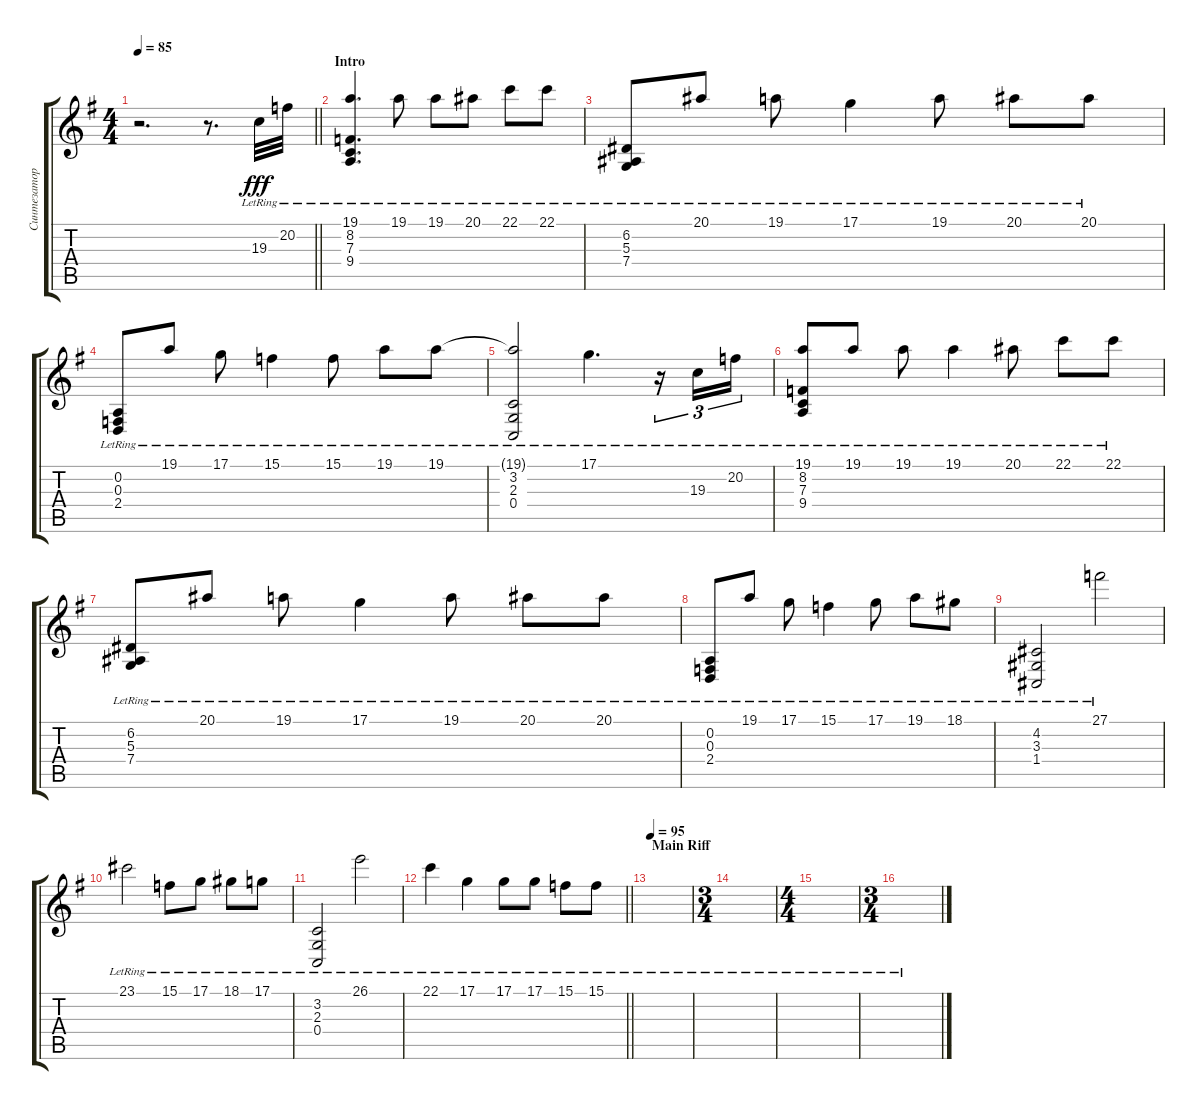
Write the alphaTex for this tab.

\track ("Синтезатор" "Синтезатор") {instrument electricgrandpiano}
\staff {score tabs}
\tuning (D4 A3 F3 C3 G2 D2) {hide}
\ts (4 4)
\tempo 85
\clef g2
\barLineRight lightlight
\ks eminor
r.2{d dy fff instrument electricgrandpiano} r.8{d} 19.3{lr}.32 20.2{lr}.32 |
\section ("" "Intro")
(19.1{lr} 8.2{lr} 7.3{lr} 9.4{lr}).4{d} 19.1{lr}.8 19.1{lr}.8 20.1{lr}.8 22.1{lr}.8 22.1{lr}.8 |
(6.2{lr} 5.3{lr} 7.4{lr}).8 20.1{lr}.8 19.1{lr}.8 17.1{lr}.4 19.1{lr}.8 20.1{lr}.8 20.1{lr}.8 |
(0.2{lr} 0.3{lr} 2.4{lr}).8 19.1{lr}.8 17.1{lr}.8 15.1{lr}.4 15.1{lr}.8 19.1{lr}.8 19.1{lr}.8 |
(19.1{t} 3.2{lr} 2.3{lr} 0.4{lr}).2 17.1{lr}.4{d} r.16{tu (3 2)} 19.3{lr}.16{tu (3 2)} 20.2{lr}.16{tu (3 2)} |
(19.1{lr} 8.2{lr} 7.3{lr} 9.4{lr}).8 19.1{lr}.8 19.1{lr}.8 19.1{lr}.4 20.1{lr}.8 22.1{lr}.8 22.1{lr}.8 |
(6.2{lr} 5.3{lr} 7.4{lr}).8 20.1{lr}.8 19.1{lr}.8 17.1{lr}.4 19.1{lr}.8 20.1{lr}.8 20.1{lr}.8 |
(0.2{lr} 0.3{lr} 2.4{lr}).8 19.1{lr}.8 17.1{lr}.8 15.1{lr}.4 17.1{lr}.8 19.1{lr}.8 18.1{lr}.8 |
(4.2{lr} 3.3{lr} 1.4{lr}).2 27.1{lr}.2 |
23.1{lr}.2 15.1{lr}.8 17.1{lr}.8 18.1{lr}.8 17.1{lr}.8 |
(3.2{lr} 2.3{lr} 0.4{lr}).2 26.1{lr}.2 |
\barLineRight lightlight
22.1{lr}.4 17.1{lr}.4 17.1{lr}.8 17.1{lr}.8 15.1{lr}.8 15.1{lr}.8 |
\section ("" "Main Riff")
\tempo 95
|
\ts (3 4)
|
\ts (4 4)
|
\ts (3 4)
